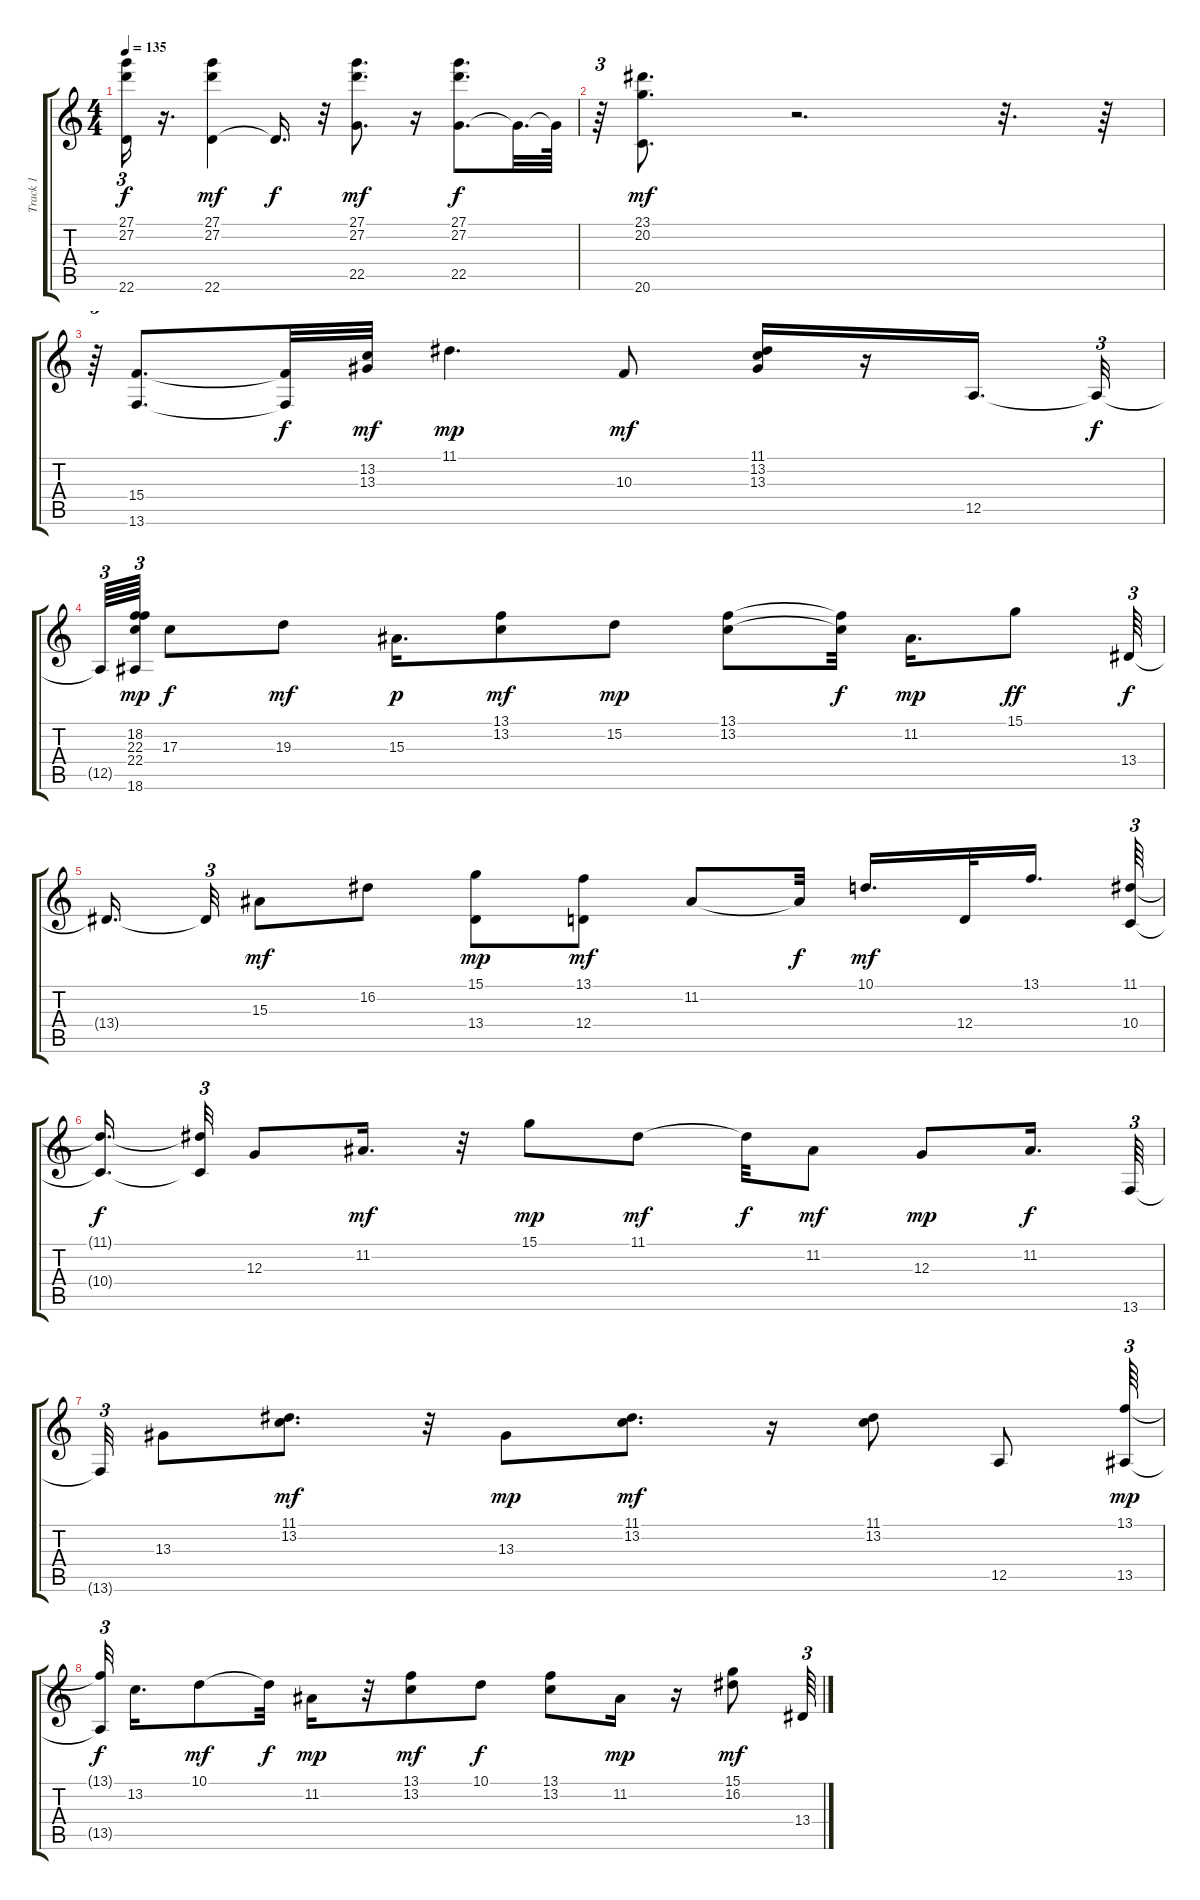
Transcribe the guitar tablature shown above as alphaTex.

\track ("Track 1" "Track 1") {instrument electricpiano1}
\staff {score tabs}
\tuning (E4 B3 G3 D3 A2 E2) {hide}
\ts (4 4)
\tempo 135
\clef g2
\ks c
(27.1{t} 27.2{t} 22.6{t}).16{tu (3 2) dy f} r.16{d} (27.1 27.2 22.6).4{dy mf} 22.6{t}.16{d dy f} r.32 (27.1 27.2 22.5).8{d dy mf} r.16 (27.1 27.2 22.5).8{d dy f} 22.5{t}.32{d} 22.5{t}.64 |
r.64{tu (3 2)} (23.1 20.2 20.6).8{d dy mf} r.2{d} r.32{d} r.64 |
r.64{tu (3 2)} (15.4 13.6).8{d} (15.4{t} 13.6{t}).32{dy f} (13.2 13.3).32{dy mf} 11.1.4{d dy mp} 10.3.8{dy mf} (11.1 13.2 13.3).16 r.16 12.5.16{d} 12.5{t}.32{tu (3 2) dy f} |
12.5{t}.64{tu (3 2)} (18.2 22.3 22.4 18.6).64{tu (3 2) dy mp} 17.3.8{dy f} 19.3.8{dy mf} 15.3.16{d dy p} (13.1 13.2).8{dy mf} 15.2.8{dy mp} (13.1 13.2).8 (13.1{t} 13.2{t}).32{dy f} 11.2.16{d dy mp} 15.1.8{dy ff} 13.4.64{tu (3 2) dy f} |
13.4{t}.16{d beam splitsecondary} 13.4{t}.32{tu (3 2)} 15.3.8{dy mf} 16.2.8 (15.1 13.4).8{dy mp} (13.1 12.4).8{dy mf} 11.2.8 11.2{t}.32{dy f} 10.1.16{d dy mf} 12.4.32 13.1.16{d beam splitsecondary} (11.1 10.4).64{tu (3 2)} |
(11.1{t} 10.4{t}).16{d dy f beam splitsecondary} (11.1{t} 10.4{t}).32{tu (3 2)} 12.3.8 11.2.16{d dy mf} r.32 15.1.8{dy mp} 11.1.8{dy mf} 11.1{t}.32{dy f} 11.2.8{dy mf} 12.3.8{dy mp} 11.2.16{d dy f} 13.6.64{tu (3 2)} |
13.6{t}.32{tu (3 2)} 13.3.8 (11.1 13.2).8{d dy mf} r.32 13.3.8{dy mp} (11.1 13.2).8{d dy mf} r.16 (11.1 13.2).8 12.5.8 (13.1 13.5).64{tu (3 2) dy mp} |
(13.1{t} 13.5{t}).32{tu (3 2) dy f beam splitsecondary} 13.2.16{d} 10.1.8{dy mf} 10.1{t}.32{dy f} 11.2.16{dy mp} r.32 (13.1 13.2).8{dy mf} 10.1.8{dy f} (13.1 13.2).8 11.2.16{dy mp} r.16 (15.1 16.2).8{dy mf} 13.4.64{tu (3 2)}
